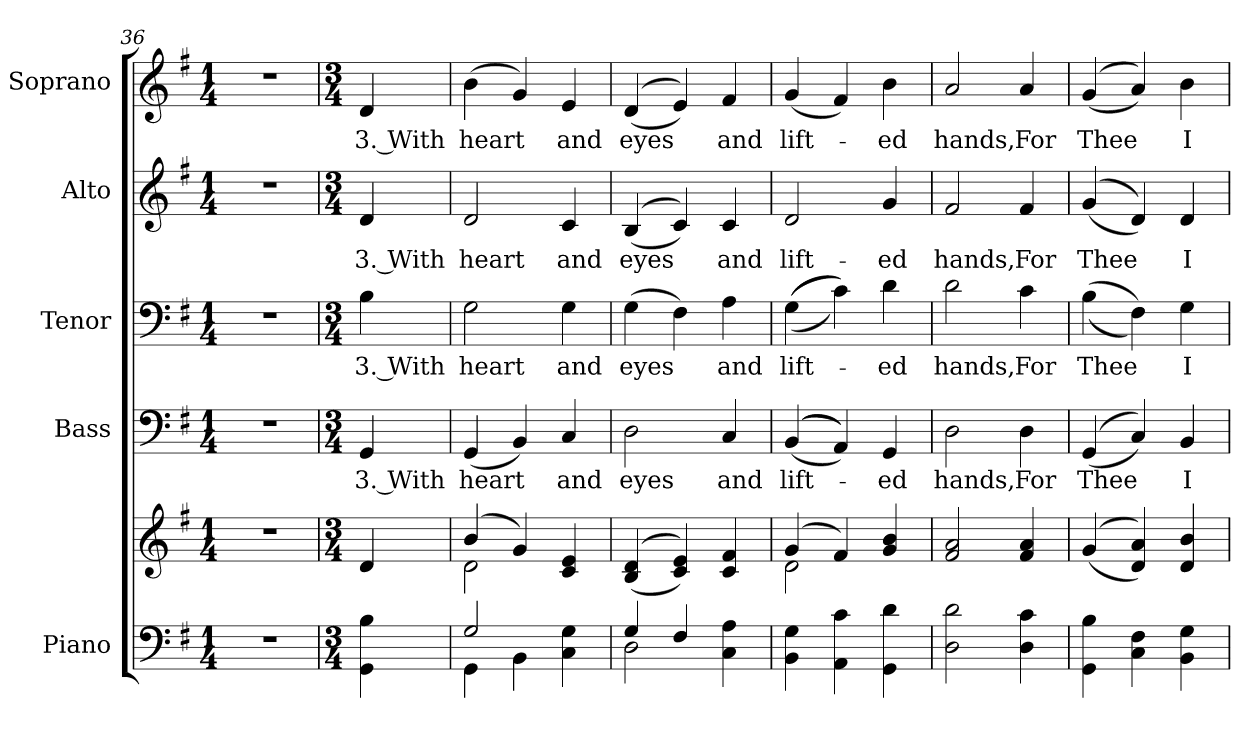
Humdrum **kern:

**kern	**kern	**kern	**text	**kern	**text	**kern	**text	**kern	**text
*part5	*part5	*part4	*part4	*part3	*part3	*part2	*part2	*part1	*part1
*staff6	*staff5	*staff4	*staff4	*staff3	*staff3	*staff2	*staff2	*staff1	*staff1
*I"Piano	*	*I"Bass	*	*I"Tenor	*	*I"Alto	*	*I"Soprano	*
*I'Pno.	*	*I'B.	*	*I'T.	*	*I'A.	*	*I'S.	*
*clefF4	*clefG2	*clefF4	*	*clefF4	*	*clefG2	*	*clefG2	*
*k[f#]	*k[f#]	*k[f#]	*	*k[f#]	*	*k[f#]	*	*k[f#]	*
*G:	*G:	*G:	*	*G:	*	*G:	*	*G:	*
*M1/4	*M1/4	*M1/4	*	*M1/4	*	*M1/4	*	*M1/4	*
=36	=36	=36	=36	=36	=36	=36	=36	=36	=36
!LO:N:vis=1	!LO:N:vis=1	!LO:N:vis=1	!	!LO:N:vis=1	!	!LO:N:vis=1	!	!LO:N:vis=1	!
4r	4r	4r	.	4r	.	4r	.	4r	.
=37	=37	=37	=37	=37	=37	=37	=37	=37	=37
*M3/4	*M3/4	*M3/4	*	*M3/4	*	*M3/4	*	*M3/4	*
!	!	!	!LO:LY:b:color=#000000	!	!	!	!	!	!
!	!	!	!	!	!LO:LY:b:color=#000000	!	!	!	!
!	!	!	!	!	!	!	!LO:LY:b:color=#000000	!	!
!	!	!	!	!	!	!	!	!	!LO:LY:b:color=#000000
4GGi\ 4Bi	4di/	4GGi/	3. With	4Bi\	3. With	4di/	3. With	4di/	3. With
!!LO:PB:g=z
=38	=38	=38	=38	=38	=38	=38	=38	=38	=38
*^	*^	*	*	*	*	*	*	*	*
!	!	!	!	!	!LO:LY:b:color=#000000	!	!	!	!	!	!
!	!	!	!	!	!	!	!LO:LY:b:color=#000000	!	!	!	!
!	!	!	!	!	!	!	!	!	!LO:LY:b:color=#000000	!	!
!	!	!	!	!	!	!	!	!	!	!	!LO:LY:b:color=#000000
2Gi/	4GGi\	(4bi/	2di\	(4GGi/	heart	2Gi\	heart	2di/	heart	(4bi\	heart
.	4BBi\	4gi/)	.	4BBi/)	.	.	.	.	.	4gi/)	.
!	!	!	!	!	!LO:LY:b:color=#000000	!	!	!	!	!	!
!	!	!	!	!	!	!	!LO:LY:b:color=#000000	!	!	!	!
!	!	!	!	!	!	!	!	!	!LO:LY:b:color=#000000	!	!
!	!	!	!	!	!	!	!	!	!	!	!LO:LY:b:color=#000000
4Ci\ 4Gi	4ryy	4ci/ 4ei	4ryy	4Ci/	and	4Gi\	and	4ci/	and	4ei/	and
*	*	*v	*v	*	*	*	*	*	*	*	*
=39	=39	=39	=39	=39	=39	=39	=39	=39	=39	=39
*	*	*^	*	*	*	*	*	*	*	*
!	!	!	!	!	!LO:LY:b:color=#000000	!	!	!	!	!	!
*	*	*v	*v	*	*	*	*	*	*	*	*
*	*	*^	*	*	*	*	*	*	*	*
!	!	!	!	!	!	!	!LO:LY:b:color=#000000	!	!	!	!
*	*	*v	*v	*	*	*	*	*	*	*	*
*	*	*^	*	*	*	*	*	*	*	*
!	!	!	!	!	!	!	!	!	!LO:LY:b:color=#000000	!	!
*	*	*v	*v	*	*	*	*	*	*	*	*
*	*	*^	*	*	*	*	*	*	*	*
!	!	!	!	!	!	!	!	!	!	!	!LO:LY:b:color=#000000
*	*	*v	*v	*	*	*	*	*	*	*	*
4Gi/	2Di\	((4Bi/ 4di	2Di\	eyes	(4Gi\	eyes	((4Bi/	eyes	((4di/	eyes
4F#i/	.	4ci/ 4ei))	.	.	4F#i\)	.	4ci/))	.	4ei/))	.
!	!	!	!	!LO:LY:b:color=#000000	!	!	!	!	!	!
!	!	!	!	!	!	!LO:LY:b:color=#000000	!	!	!	!
!	!	!	!	!	!	!	!	!LO:LY:b:color=#000000	!	!
!	!	!	!	!	!	!	!	!	!	!LO:LY:b:color=#000000
4Ci\ 4Ai	4ryy	4ci/ 4f#i	4Ci/	and	4Ai\	and	4ci/	and	4f#i/	and
*v	*v	*	*	*	*	*	*	*	*	*
=40	=40	=40	=40	=40	=40	=40	=40	=40	=40
*	*^	*	*	*	*	*	*	*	*
*^	*	*	*	*	*	*	*	*	*	*
!	!	!	!	!	!LO:LY:b:color=#000000	!	!	!	!	!	!
*v	*v	*	*	*	*	*	*	*	*	*	*
*^	*	*	*	*	*	*	*	*	*	*
!	!	!	!	!	!	!	!LO:LY:b:color=#000000	!	!	!	!
*v	*v	*	*	*	*	*	*	*	*	*	*
*^	*	*	*	*	*	*	*	*	*	*
!	!	!	!	!	!	!	!	!	!LO:LY:b:color=#000000	!	!
*v	*v	*	*	*	*	*	*	*	*	*	*
*^	*	*	*	*	*	*	*	*	*	*
!	!	!	!	!	!	!	!	!	!	!	!LO:LY:b:color=#000000
*v	*v	*	*	*	*	*	*	*	*	*	*
4BBi\ 4Gi	(4gi/	2di\	(((4BBi/	lift-	(((4Gi\	lift-	2di/	lift-	(4gi/	lift-
4AAi\ 4ci	4f#i/)	.	4AAi/)))	.	4ci\)))	.	.	.	4f#i/)	.
!	!	!	!	!LO:LY:b:color=#000000	!	!	!	!	!	!
!	!	!	!	!	!	!LO:LY:b:color=#000000	!	!	!	!
!	!	!	!	!	!	!	!	!LO:LY:b:color=#000000	!	!
!	!	!	!	!	!	!	!	!	!	!LO:LY:b:color=#000000
4GGi\ 4di	4gi/ 4bi	4ryy	4GGi/	-ed	4di\	-ed	4gi/	-ed	4bi\	-ed
*	*v	*v	*	*	*	*	*	*	*	*
=41	=41	=41	=41	=41	=41	=41	=41	=41	=41
*	*^	*	*	*	*	*	*	*	*
!	!	!	!	!LO:LY:b:color=#000000	!	!	!	!	!	!
*	*v	*v	*	*	*	*	*	*	*	*
*	*^	*	*	*	*	*	*	*	*
!	!	!	!	!	!	!LO:LY:b:color=#000000	!	!	!	!
*	*v	*v	*	*	*	*	*	*	*	*
*	*^	*	*	*	*	*	*	*	*
!	!	!	!	!	!	!	!	!LO:LY:b:color=#000000	!	!
*	*v	*v	*	*	*	*	*	*	*	*
*	*^	*	*	*	*	*	*	*	*
!	!	!	!	!	!	!	!	!	!	!LO:LY:b:color=#000000
*	*v	*v	*	*	*	*	*	*	*	*
2Di\ 2di	2f#i/ 2ai	2Di\	hands,	2di\	hands,	2f#i/	hands,	2ai/	hands,
!	!	!	!LO:LY:b:color=#000000	!	!	!	!	!	!
!	!	!	!	!	!LO:LY:b:color=#000000	!	!	!	!
!	!	!	!	!	!	!	!LO:LY:b:color=#000000	!	!
!	!	!	!	!	!	!	!	!	!LO:LY:b:color=#000000
4Di\ 4ci	4f#i/ 4ai	4Di\	For	4ci\	For	4f#i/	For	4ai/	For
=42	=42	=42	=42	=42	=42	=42	=42	=42	=42
!	!	!	!LO:LY:b:color=#000000	!	!	!	!	!	!
!	!	!	!	!	!LO:LY:b:color=#000000	!	!	!	!
!	!	!	!	!	!	!	!LO:LY:b:color=#000000	!	!
!	!	!	!	!	!	!	!	!	!LO:LY:b:color=#000000
4GGi\ 4Bi	((4gi/	((4GGi/	Thee	((4Bi\	Thee	((4gi/	Thee	((4gi/	Thee
4Ci\ 4F#i	4di/ 4ai))	4Ci/))	.	4F#i\))	.	4di/))	.	4ai/))	.
!	!	!	!LO:LY:b:color=#000000	!	!	!	!	!	!
!	!	!	!	!	!LO:LY:b:color=#000000	!	!	!	!
!	!	!	!	!	!	!	!LO:LY:b:color=#000000	!	!
!	!	!	!	!	!	!	!	!	!LO:LY:b:color=#000000
4BBi\ 4Gi	4di/ 4bi	4BBi/	I	4Gi\	I	4di/	I	4bi\	I
=	=	=	=	=	=	=	=	=	=
*-	*-	*-	*-	*-	*-	*-	*-	*-	*-
